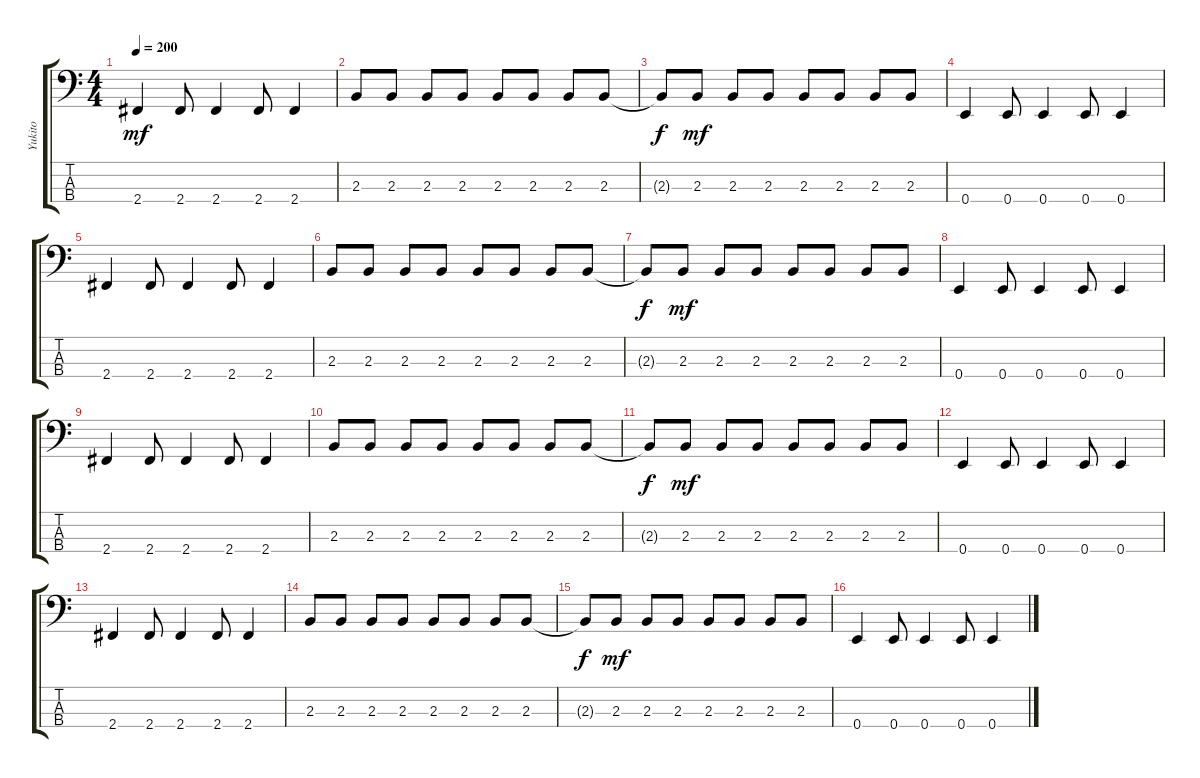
\track ("Yukito" "Yukito") {instrument electricbasspick}
\staff {score tabs}
\tuning (G2 D2 A1 E1) {hide}
\ts (4 4)
\tempo 200
\clef f4
\ks c
2.4.4{dy mf} 2.4.8 2.4.4 2.4.8 2.4.4 |
2.3.8 2.3.8 2.3.8 2.3.8 2.3.8 2.3.8 2.3.8 2.3.8 |
2.3{t}.8{dy f} 2.3.8{dy mf} 2.3.8 2.3.8 2.3.8 2.3.8 2.3.8 2.3.8 |
0.4.4 0.4.8 0.4.4 0.4.8 0.4.4 |
2.4.4 2.4.8 2.4.4 2.4.8 2.4.4 |
2.3.8 2.3.8 2.3.8 2.3.8 2.3.8 2.3.8 2.3.8 2.3.8 |
2.3{t}.8{dy f} 2.3.8{dy mf} 2.3.8 2.3.8 2.3.8 2.3.8 2.3.8 2.3.8 |
0.4.4 0.4.8 0.4.4 0.4.8 0.4.4 |
2.4.4 2.4.8 2.4.4 2.4.8 2.4.4 |
2.3.8 2.3.8 2.3.8 2.3.8 2.3.8 2.3.8 2.3.8 2.3.8 |
2.3{t}.8{dy f} 2.3.8{dy mf} 2.3.8 2.3.8 2.3.8 2.3.8 2.3.8 2.3.8 |
0.4.4 0.4.8 0.4.4 0.4.8 0.4.4 |
2.4.4 2.4.8 2.4.4 2.4.8 2.4.4 |
2.3.8 2.3.8 2.3.8 2.3.8 2.3.8 2.3.8 2.3.8 2.3.8 |
2.3{t}.8{dy f} 2.3.8{dy mf} 2.3.8 2.3.8 2.3.8 2.3.8 2.3.8 2.3.8 |
0.4.4 0.4.8 0.4.4 0.4.8 0.4.4
